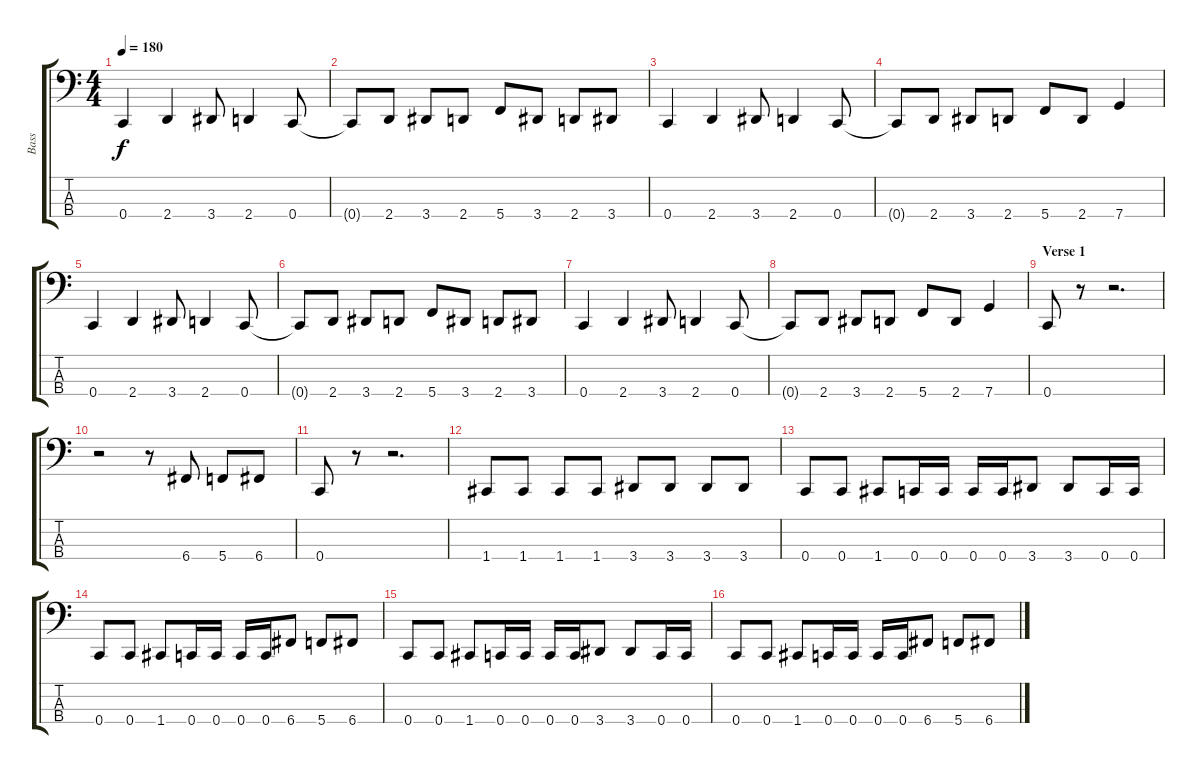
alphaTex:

\track ("Bass" "Bass") {instrument electricbasspick}
\staff {score tabs}
\tuning (F2 C2 G1 C1) {hide}
\ts (4 4)
\tempo 180
\clef f4
\ks c
0.4.4{dy f} 2.4.4 3.4.8 2.4.4 0.4.8 |
0.4{t}.8 2.4.8 3.4.8 2.4.8 5.4.8 3.4.8 2.4.8 3.4.8 |
0.4.4 2.4.4 3.4.8 2.4.4 0.4.8 |
0.4{t}.8 2.4.8 3.4.8 2.4.8 5.4.8 2.4.8 7.4.4 |
0.4.4 2.4.4 3.4.8 2.4.4 0.4.8 |
0.4{t}.8 2.4.8 3.4.8 2.4.8 5.4.8 3.4.8 2.4.8 3.4.8 |
0.4.4 2.4.4 3.4.8 2.4.4 0.4.8 |
0.4{t}.8 2.4.8 3.4.8 2.4.8 5.4.8 2.4.8 7.4.4 |
\section ("" "Verse 1")
0.4.8 r.8 r.2{d} |
r.2 r.8 6.4.8 5.4.8 6.4.8 |
0.4.8 r.8 r.2{d} |
1.4.8 1.4.8 1.4.8 1.4.8 3.4.8 3.4.8 3.4.8 3.4.8 |
0.4.8 0.4.8 1.4.8 0.4.16 0.4.16 0.4.16 0.4.16 3.4.8 3.4.8 0.4.16 0.4.16 |
0.4.8 0.4.8 1.4.8 0.4.16 0.4.16 0.4.16 0.4.16 6.4.8 5.4.8 6.4.8 |
0.4.8 0.4.8 1.4.8 0.4.16 0.4.16 0.4.16 0.4.16 3.4.8 3.4.8 0.4.16 0.4.16 |
0.4.8 0.4.8 1.4.8 0.4.16 0.4.16 0.4.16 0.4.16 6.4.8 5.4.8 6.4.8
